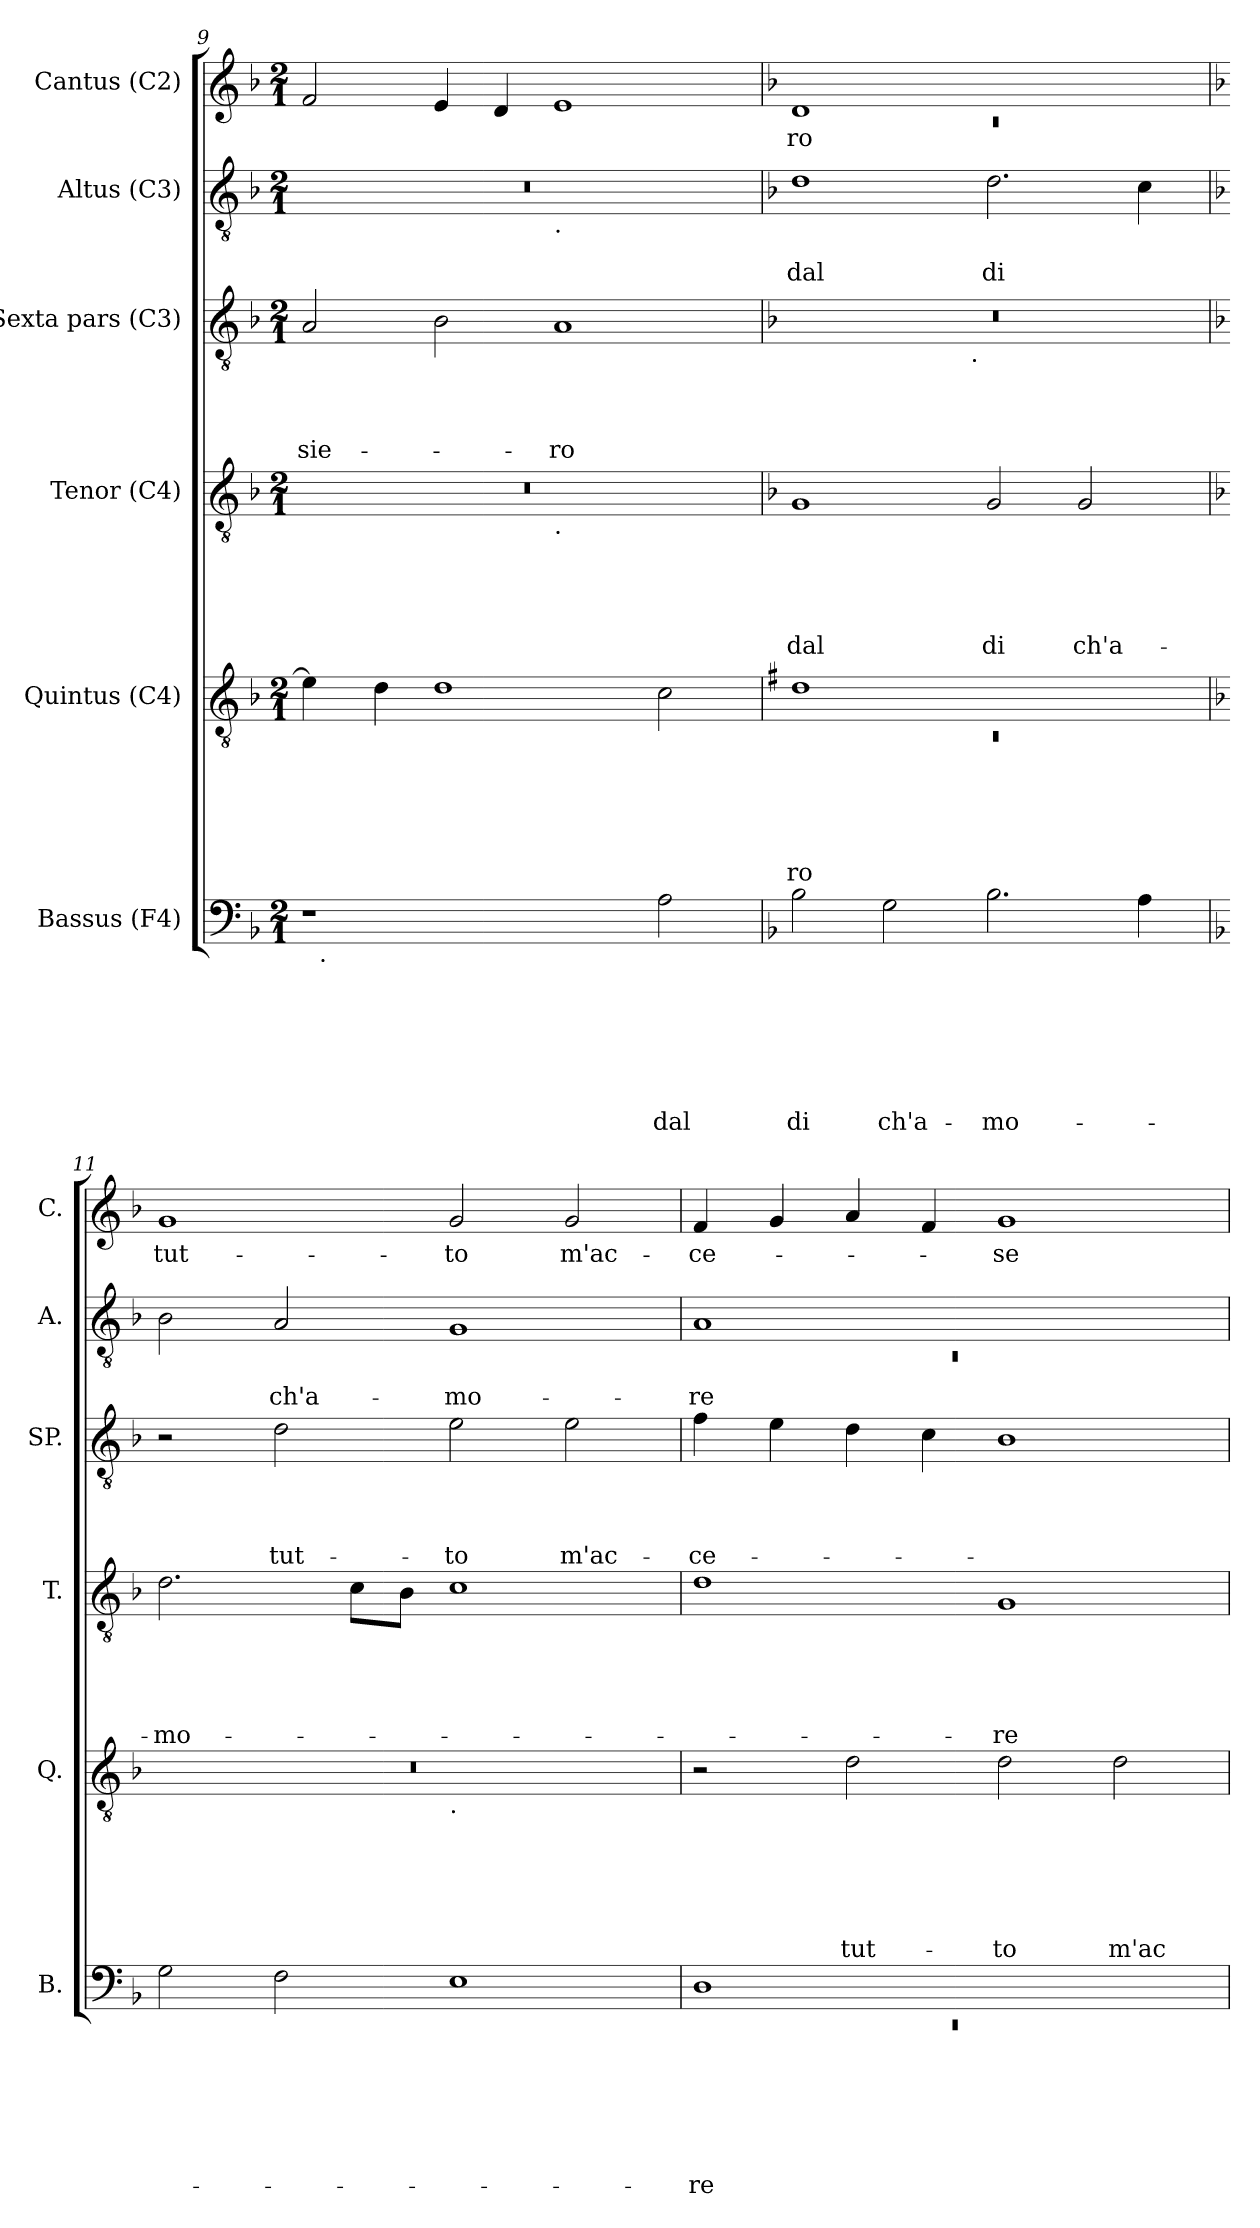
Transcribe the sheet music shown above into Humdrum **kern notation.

**kern	**text	**text	**text	**text	**text	**text	**text	**kern	**text	**text	**text	**text	**text	**text	**kern	**text	**text	**text	**text	**text	**kern	**text	**text	**text	**text	**kern	**text	**text	**kern	**text
*part6	*part6	*part6	*part6	*part6	*part6	*part6	*part6	*part5	*part5	*part5	*part5	*part5	*part5	*part5	*part4	*part4	*part4	*part4	*part4	*part4	*part3	*part3	*part3	*part3	*part3	*part2	*part2	*part2	*part1	*part1
*staff6	*staff6	*staff6	*staff6	*staff6	*staff6	*staff6	*staff6	*staff5	*staff5	*staff5	*staff5	*staff5	*staff5	*staff5	*staff4	*staff4	*staff4	*staff4	*staff4	*staff4	*staff3	*staff3	*staff3	*staff3	*staff3	*staff2	*staff2	*staff2	*staff1	*staff1
*I"Bassus (F4)	*	*	*	*	*	*	*	*I"Quintus (C4)	*	*	*	*	*	*	*I"Tenor (C4)	*	*	*	*	*	*I"Sexta pars (C3)	*	*	*	*	*I"Altus (C3)	*	*	*I"Cantus (C2)	*
*I'B.	*	*	*	*	*	*	*	*I'Q.	*	*	*	*	*	*	*I'T.	*	*	*	*	*	*I'SP.	*	*	*	*	*I'A.	*	*	*I'C.	*
*clefF4	*	*	*	*	*	*	*	*clefGv2	*	*	*	*	*	*	*clefGv2	*	*	*	*	*	*clefGv2	*	*	*	*	*clefGv2	*	*	*clefG2	*
*k[b-]	*	*	*	*	*	*	*	*k[b-]	*	*	*	*	*	*	*k[b-]	*	*	*	*	*	*k[b-]	*	*	*	*	*k[b-]	*	*	*k[b-]	*
*F:	*	*	*	*	*	*	*	*F:	*	*	*	*	*	*	*F:	*	*	*	*	*	*F:	*	*	*	*	*F:	*	*	*F:	*
*M2/1	*	*	*	*	*	*	*	*M2/1	*	*	*	*	*	*	*M2/1	*	*	*	*	*	*M2/1	*	*	*	*	*M2/1	*	*	*M2/1	*
=9	=9	=9	=9	=9	=9	=9	=9	=9	=9	=9	=9	=9	=9	=9	=9	=9	=9	=9	=9	=9	=9	=9	=9	=9	=9	=9	=9	=9	=9	=9
!	!	!	!	!	!	!	!	!	!	!	!	!	!	!	!	!	!	!	!	!	!	!	!	!	!LO:LY:b	!	!	!	!	!
*^	*	*	*	*	*	*	*	*	*	*	*	*	*	*	*^	*	*	*	*	*	*	*	*	*	*	*^	*	*	*	*
1r	32ryy	.	.	.	.	.	.	.	4e\]	.	.	.	.	.	.	0r	1ryy	.	.	.	.	.	2A/	.	.	.	-sie-	0r	1ryy	.	.	2f/	.
!	!LO:TX:b:t=.	!	!	!	!	!	!	!	!	!	!	!	!	!	!	!	!	!	!	!	!	!	!	!	!	!	!	!	!	!	!	!	!
.	1ryy	.	.	.	.	.	.	.	.	.	.	.	.	.	.	.	.	.	.	.	.	.	.	.	.	.	.	.	.	.	.	.	.
.	.	.	.	.	.	.	.	.	4d\	.	.	.	.	.	.	.	.	.	.	.	.	.	.	.	.	.	.	.	.	.	.	.	.
.	.	.	.	.	.	.	.	.	1d	.	.	.	.	.	.	.	.	.	.	.	.	.	2B-\	.	.	.	.	.	.	.	.	4e/	.
.	.	.	.	.	.	.	.	.	.	.	.	.	.	.	.	.	.	.	.	.	.	.	.	.	.	.	.	.	.	.	.	4d/	.
!	!	!	!	!	!	!	!	!	!	!	!	!	!	!	!	!	!	!	!	!	!	!	!	!	!	!	!	!	!LO:TX:b:t=.	!	!	!	!
!	!	!	!	!	!	!	!	!	!	!	!	!	!	!	!	!	!LO:TX:b:t=.	!	!	!	!	!	!	!	!	!	!	!	!	!	!	!	!
!	!	!	!	!	!	!	!	!	!	!	!	!	!	!	!	!	!	!	!	!	!	!	!	!	!	!	!LO:LY:b	!	!	!	!	!	!
2ryy	.	.	.	.	.	.	.	.	.	.	.	.	.	.	.	.	1ryy	.	.	.	.	.	1A	.	.	.	-ro	.	1ryy	.	.	1e	.
.	2ryy	.	.	.	.	.	.	.	.	.	.	.	.	.	.	.	.	.	.	.	.	.	.	.	.	.	.	.	.	.	.	.	.
!	!	!	!	!	!	!	!	!LO:LY:b	!	!	!	!	!	!	!	!	!	!	!	!	!	!	!	!	!	!	!	!	!	!	!	!	!
2A\	.	.	.	.	.	.	.	dal	2c\	.	.	.	.	.	.	.	.	.	.	.	.	.	.	.	.	.	.	.	.	.	.	.	.
.	4...ryy	.	.	.	.	.	.	.	.	.	.	.	.	.	.	.	.	.	.	.	.	.	.	.	.	.	.	.	.	.	.	.	.
*v	*v	*	*	*	*	*	*	*	*	*	*	*	*	*	*	*v	*v	*	*	*	*	*	*	*	*	*	*	*v	*v	*	*	*	*
=10	=10	=10	=10	=10	=10	=10	=10	=10	=10	=10	=10	=10	=10	=10	=10	=10	=10	=10	=10	=10	=10	=10	=10	=10	=10	=10	=10	=10	=10	=10
*	*	*	*	*	*	*	*	*k[f#]	*	*	*	*	*	*	*	*	*	*	*	*	*	*	*	*	*	*	*	*	*	*
*	*	*	*	*	*	*	*	*G:	*	*	*	*	*	*	*	*	*	*	*	*	*	*	*	*	*	*	*	*	*	*
*^	*	*	*	*	*	*	*	*^	*	*	*	*	*	*	*^	*	*	*	*	*	*	*	*	*	*	*^	*	*	*^	*
!	!	!	!	!	!	!	!	!LO:LY:b	!	!LO:N:vis=1	!	!	!	!	!	!LO:LY:b	!	!	!	!	!	!	!LO:LY:b	!	!	!	!	!	!	!	!	!LO:LY:b	!	!LO:N:vis=1	!LO:LY:b
*v	*v	*	*	*	*	*	*	*	*	*	*	*	*	*	*	*	*v	*v	*	*	*	*	*	*^	*	*	*	*	*v	*v	*	*	*	*	*
2B-\	.	.	.	.	.	.	di	1d	0rC	.	.	.	.	.	-ro	1G	.	.	.	.	dal	0r	2ryy	.	.	.	.	1d	.	dal	1d	0rc	-ro
!	!	!	!	!	!	!	!LO:LY:b	!	!	!	!	!	!	!	!	!	!	!	!	!	!	!	!	!	!	!	!	!	!	!	!	!	!
2G\	.	.	.	.	.	.	ch'a-	.	.	.	.	.	.	.	.	.	.	.	.	.	.	.	4...ryy	.	.	.	.	.	.	.	.	.	.
!	!	!	!	!	!	!	!	!	!	!	!	!	!	!	!	!	!	!	!	!	!	!	!LO:TX:b:t=.	!	!	!	!	!	!	!	!	!	!
.	.	.	.	.	.	.	.	.	.	.	.	.	.	.	.	.	.	.	.	.	.	.	1ryy	.	.	.	.	.	.	.	.	.	.
!	!	!	!	!	!	!	!LO:LY:b	!	!	!	!	!	!	!	!	!	!	!	!	!	!LO:LY:b	!	!	!	!	!	!	!	!	!LO:LY:b	!	!	!
2.B-\	.	.	.	.	.	.	-mo-	1ryy	.	.	.	.	.	.	.	2G/	.	.	.	.	di	.	.	.	.	.	.	2.d\	.	di	1ryy	.	.
!	!	!	!	!	!	!	!	!	!	!	!	!	!	!	!	!	!	!	!	!	!LO:LY:b	!	!	!	!	!	!	!	!	!	!	!	!
.	.	.	.	.	.	.	.	.	.	.	.	.	.	.	.	2G/	.	.	.	.	ch'a-	.	.	.	.	.	.	.	.	.	.	.	.
4A\	.	.	.	.	.	.	.	.	.	.	.	.	.	.	.	.	.	.	.	.	.	.	.	.	.	.	.	4c\	.	.	.	.	.
.	.	.	.	.	.	.	.	.	.	.	.	.	.	.	.	.	.	.	.	.	.	.	32ryy	.	.	.	.	.	.	.	.	.	.
*	*	*	*	*	*	*	*	*	*	*	*	*	*	*	*	*	*	*	*	*	*	*v	*v	*	*	*	*	*	*	*	*v	*v	*
!!LO:LB:g=z
=11	=11	=11	=11	=11	=11	=11	=11	=11	=11	=11	=11	=11	=11	=11	=11	=11	=11	=11	=11	=11	=11	=11	=11	=11	=11	=11	=11	=11	=11	=11	=11
*	*	*	*	*	*	*	*	*k[b-]	*	*	*	*	*	*	*	*	*	*	*	*	*	*	*	*	*	*	*	*	*	*	*
*	*	*	*	*	*	*	*	*F:	*	*	*	*	*	*	*	*	*	*	*	*	*	*	*	*	*	*	*	*	*	*	*
*	*	*	*	*	*	*	*	*	*	*	*	*	*	*	*	*	*	*	*	*	*	*^	*	*	*	*	*	*	*	*^	*
!	!	!	!	!	!	!	!	!	!	!	!	!	!	!	!	!	!	!	!	!	!LO:LY:b	!	!	!	!	!	!	!	!	!	!	!	!LO:LY:b
*	*	*	*	*	*	*	*	*	*	*	*	*	*	*	*	*	*	*	*	*	*	*v	*v	*	*	*	*	*	*	*	*v	*v	*
2G\	.	.	.	.	.	.	.	0r	1ryy	.	.	.	.	.	.	2.d\	.	.	.	.	-mo-	2r	.	.	.	.	2B-\	.	.	1g	tut-
!	!	!	!	!	!	!	!	!	!	!	!	!	!	!	!	!	!	!	!	!	!	!	!	!	!	!LO:LY:b	!	!	!LO:LY:b	!	!
2F\	.	.	.	.	.	.	.	.	.	.	.	.	.	.	.	.	.	.	.	.	.	2d\	.	.	.	tut-	2A/	.	ch'a-	.	.
.	.	.	.	.	.	.	.	.	.	.	.	.	.	.	.	8c\L	.	.	.	.	.	.	.	.	.	.	.	.	.	.	.
.	.	.	.	.	.	.	.	.	.	.	.	.	.	.	.	8B-\J	.	.	.	.	.	.	.	.	.	.	.	.	.	.	.
!	!	!	!	!	!	!	!	!	!LO:TX:b:t=.	!	!	!	!	!	!	!	!	!	!	!	!	!	!	!	!	!	!	!	!	!	!
!	!	!	!	!	!	!	!	!	!	!	!	!	!	!	!	!	!	!	!	!	!	!	!	!	!	!LO:LY:b	!	!	!LO:LY:b	!	!LO:LY:b
1E	.	.	.	.	.	.	.	.	1ryy	.	.	.	.	.	.	1c	.	.	.	.	.	2e\	.	.	.	-to	1G	.	-mo-	2g/	-to
!	!	!	!	!	!	!	!	!	!	!	!	!	!	!	!	!	!	!	!	!	!	!	!	!	!	!LO:LY:b	!	!	!	!	!LO:LY:b
.	.	.	.	.	.	.	.	.	.	.	.	.	.	.	.	.	.	.	.	.	.	2e\	.	.	.	m'ac-	.	.	.	2g/	m'ac-
=12	=12	=12	=12	=12	=12	=12	=12	=12	=12	=12	=12	=12	=12	=12	=12	=12	=12	=12	=12	=12	=12	=12	=12	=12	=12	=12	=12	=12	=12	=12	=12
*^	*	*	*	*	*	*	*	*	*	*	*	*	*	*	*	*	*	*	*	*	*	*	*	*	*	*	*^	*	*	*	*
!	!LO:N:vis=1	!	!	!	!	!	!	!LO:LY:b	!	!	!	!	!	!	!	!	!	!	!	!	!	!	!	!	!	!	!LO:LY:b	!	!LO:N:vis=1	!	!LO:LY:b	!	!LO:LY:b
*	*	*	*	*	*	*	*	*	*v	*v	*	*	*	*	*	*	*	*	*	*	*	*	*	*	*	*	*	*	*	*	*	*	*
1D	0rEE	.	.	.	.	.	.	-re	2r	.	.	.	.	.	.	1d	.	.	.	.	.	4f\	.	.	.	-ce-	1A	0rC	.	-re	4f/	-ce-
.	.	.	.	.	.	.	.	.	.	.	.	.	.	.	.	.	.	.	.	.	.	4e\	.	.	.	.	.	.	.	.	4g/	.
!	!	!	!	!	!	!	!	!	!	!	!	!	!	!	!LO:LY:b	!	!	!	!	!	!	!	!	!	!	!	!	!	!	!	!	!
.	.	.	.	.	.	.	.	.	2d\	.	.	.	.	.	tut-	.	.	.	.	.	.	4d\	.	.	.	.	.	.	.	.	4a/	.
.	.	.	.	.	.	.	.	.	.	.	.	.	.	.	.	.	.	.	.	.	.	4c\	.	.	.	.	.	.	.	.	4f/	.
!	!	!	!	!	!	!	!	!	!	!	!	!	!	!	!LO:LY:b	!	!	!	!	!	!LO:LY:b	!	!	!	!	!	!	!	!	!	!	!LO:LY:b
1ryy	.	.	.	.	.	.	.	.	2d\	.	.	.	.	.	-to	1G	.	.	.	.	-re	1B-	.	.	.	.	1ryy	.	.	.	1g	-se
!	!	!	!	!	!	!	!	!	!	!	!	!	!	!	!LO:LY:b	!	!	!	!	!	!	!	!	!	!	!	!	!	!	!	!	!
.	.	.	.	.	.	.	.	.	2d\	.	.	.	.	.	m'ac-	.	.	.	.	.	.	.	.	.	.	.	.	.	.	.	.	.
*v	*v	*	*	*	*	*	*	*	*	*	*	*	*	*	*	*	*	*	*	*	*	*	*	*	*	*	*v	*v	*	*	*	*
=	=	=	=	=	=	=	=	=	=	=	=	=	=	=	=	=	=	=	=	=	=	=	=	=	=	=	=	=	=	=
*-	*-	*-	*-	*-	*-	*-	*-	*-	*-	*-	*-	*-	*-	*-	*-	*-	*-	*-	*-	*-	*-	*-	*-	*-	*-	*-	*-	*-	*-	*-
